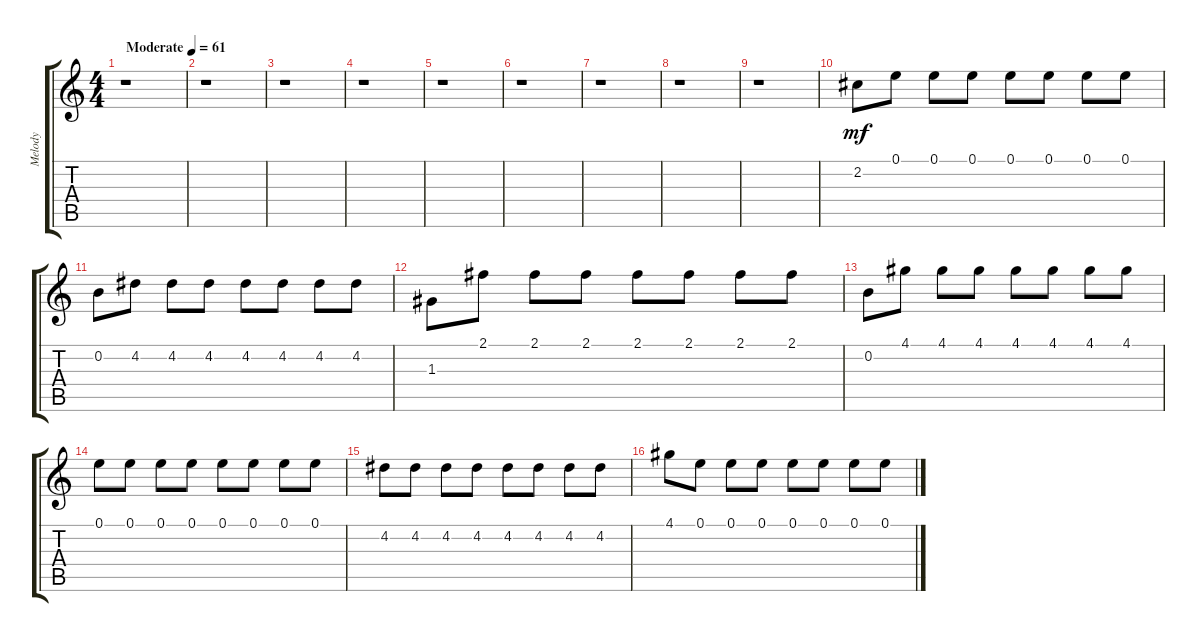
\track ("Melody" "Melody") {instrument electricguitarjazz}
\staff {score tabs}
\tuning (E4 B3 G3 D3 A2 E2) {hide}
\ts (4 4)
\tempo (61 "Moderate")
\clef g2
\ks c
r.1{dy mf instrument electricguitarjazz} |
r.1 |
r.1 |
r.1 |
r.1 |
r.1 |
r.1 |
r.1 |
r.1 |
2.2.8 0.1.8 0.1.8 0.1.8 0.1.8 0.1.8 0.1.8 0.1.8 |
0.2.8 4.2.8 4.2.8 4.2.8 4.2.8 4.2.8 4.2.8 4.2.8 |
1.3.8 2.1.8 2.1.8 2.1.8 2.1.8 2.1.8 2.1.8 2.1.8 |
0.2.8 4.1.8 4.1.8 4.1.8 4.1.8 4.1.8 4.1.8 4.1.8 |
0.1.8 0.1.8 0.1.8 0.1.8 0.1.8 0.1.8 0.1.8 0.1.8 |
4.2.8 4.2.8 4.2.8 4.2.8 4.2.8 4.2.8 4.2.8 4.2.8 |
4.1.8 0.1.8 0.1.8 0.1.8 0.1.8 0.1.8 0.1.8 0.1.8
